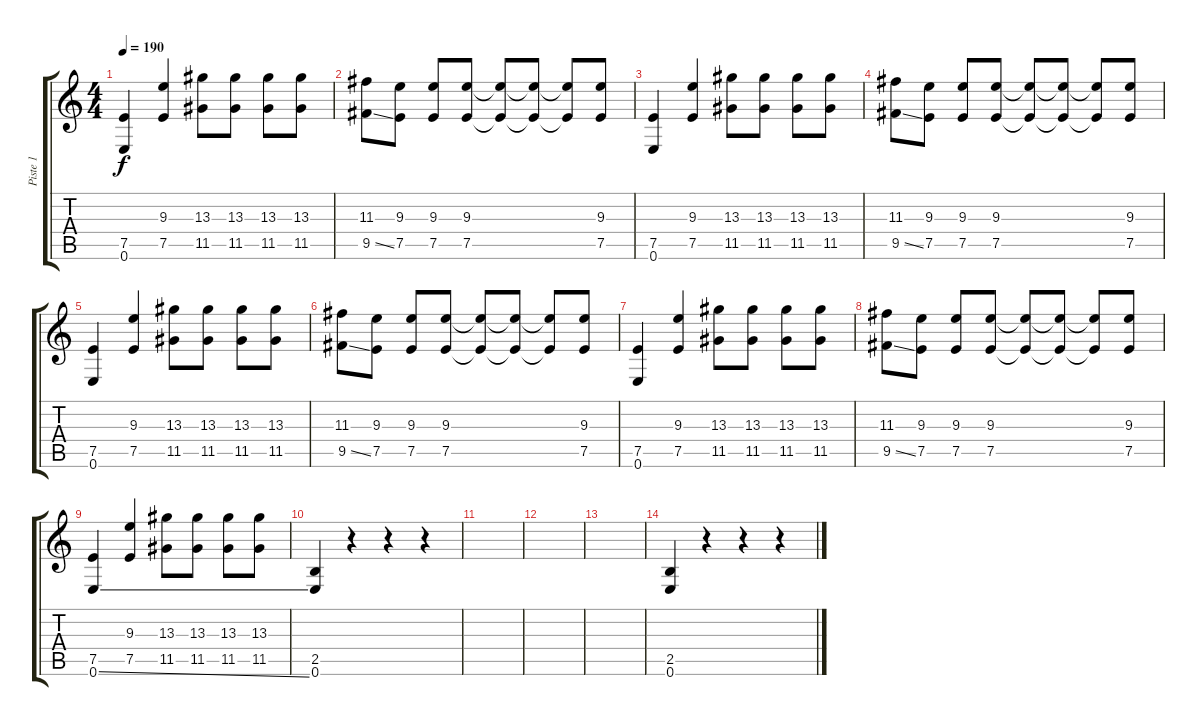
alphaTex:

\track ("Piste 1" "Piste 1") {instrument distortionguitar}
\staff {score tabs}
\tuning (E4 B3 G3 D3 A2 E2) {hide}
\ts (4 4)
\tempo 190
\clef g2
\ks c
(7.5 0.6).4{dy f} (9.3 7.5).4 (13.3 11.5).8 (13.3 11.5).8 (13.3 11.5).8 (13.3 11.5).8 |
(11.3 9.5{ss}).8{volume 13} (9.3 7.5).8 (9.3 7.5).8 (9.3 7.5).8 (9.3{t} 7.5{t}).8 (9.3{t} 7.5{t}).8 (9.3{t} 7.5{t}).8 (9.3 7.5).8 |
(7.5 0.6).4 (9.3 7.5).4 (13.3 11.5).8 (13.3 11.5).8 (13.3 11.5).8 (13.3 11.5).8 |
(11.3 9.5{ss}).8{volume 13} (9.3 7.5).8 (9.3 7.5).8 (9.3 7.5).8 (9.3{t} 7.5{t}).8 (9.3{t} 7.5{t}).8 (9.3{t} 7.5{t}).8 (9.3 7.5).8 |
(7.5 0.6).4 (9.3 7.5).4 (13.3 11.5).8 (13.3 11.5).8 (13.3 11.5).8 (13.3 11.5).8 |
(11.3 9.5{ss}).8{volume 13} (9.3 7.5).8 (9.3 7.5).8 (9.3 7.5).8 (9.3{t} 7.5{t}).8 (9.3{t} 7.5{t}).8 (9.3{t} 7.5{t}).8 (9.3 7.5).8 |
(7.5 0.6).4 (9.3 7.5).4 (13.3 11.5).8 (13.3 11.5).8 (13.3 11.5).8 (13.3 11.5).8 |
(11.3 9.5{ss}).8{volume 13} (9.3 7.5).8 (9.3 7.5).8 (9.3 7.5).8 (9.3{t} 7.5{t}).8 (9.3{t} 7.5{t}).8 (9.3{t} 7.5{t}).8 (9.3 7.5).8 |
(7.5 0.6{ss}).4 (9.3 7.5).4 (13.3 11.5).8 (13.3 11.5).8 (13.3 11.5).8 (13.3 11.5).8 |
(2.5 0.6).4{volume 16} r.4 r.4 r.4 |
|
|
|
(2.5 0.6).4 r.4 r.4 r.4
